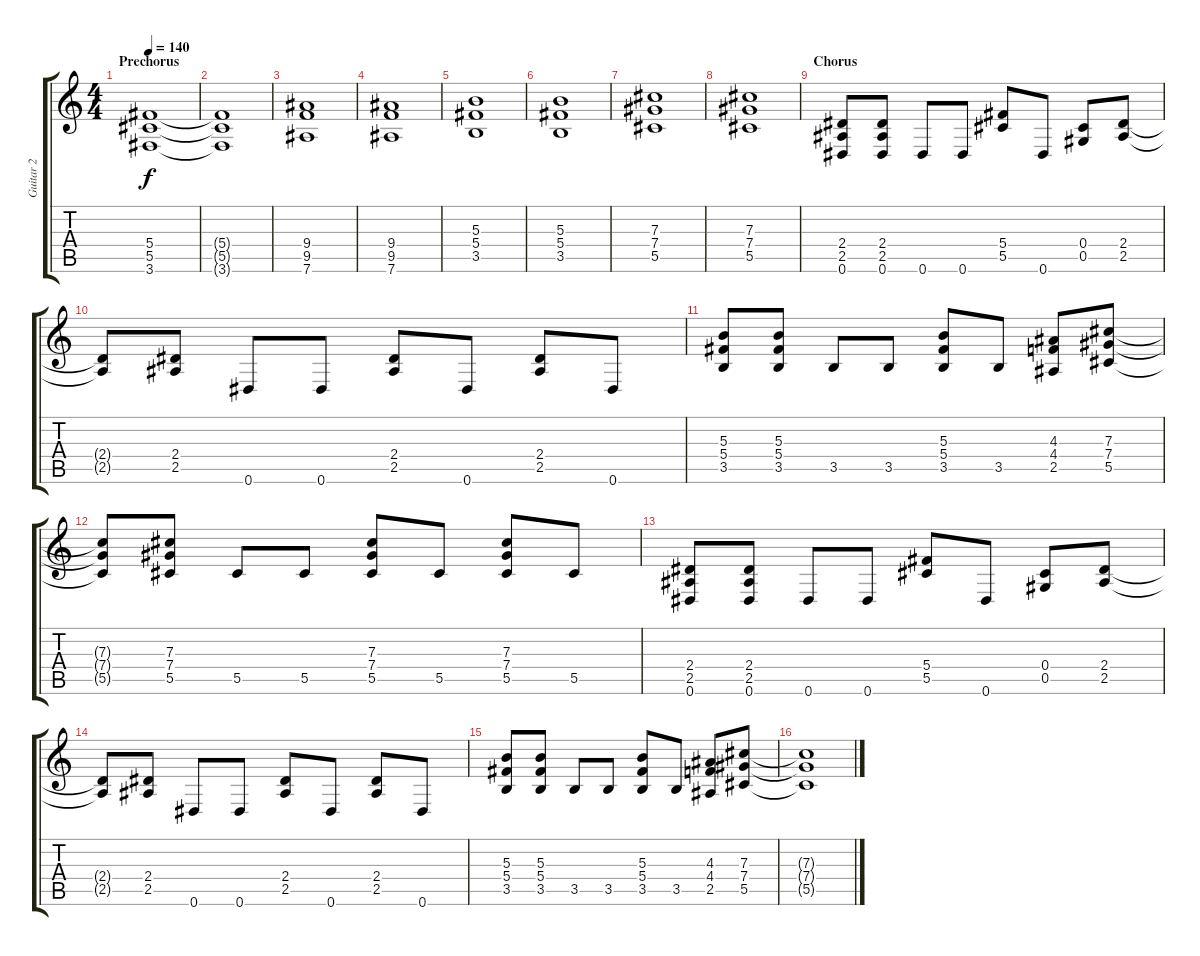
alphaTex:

\track ("Guitar 2" "Guitar 2") {instrument distortionguitar}
\staff {score tabs}
\tuning (Eb4 Bb3 Gb3 Db3 Ab2 Eb2) {hide}
\ts (4 4)
\section ("" "Prechorus")
\tempo 140
\clef g2
\ks c
(5.4 5.5 3.6).1{dy f} |
(5.4{t} 5.5{t} 3.6{t}).1 |
(9.4 9.5 7.6).1 |
(9.4 9.5 7.6).1 |
(5.3 5.4 3.5).1 |
(5.3 5.4 3.5).1 |
(7.3 7.4 5.5).1 |
(7.3 7.4 5.5).1 |
\section ("" "Chorus")
(2.4 2.5 0.6).8 (2.4 2.5 0.6).8 0.6.8 0.6.8 (5.4 5.5).8 0.6.8 (0.4 0.5).8 (2.4 2.5).8 |
(2.4{t} 2.5{t}).8 (2.4 2.5).8 0.6.8 0.6.8 (2.4 2.5).8 0.6.8 (2.4 2.5).8 0.6.8 |
(5.3 5.4 3.5).8 (5.3 5.4 3.5).8 3.5.8 3.5.8 (5.3 5.4 3.5).8 3.5.8 (4.3 4.4 2.5).8 (7.3 7.4 5.5).8 |
(7.3{t} 7.4{t} 5.5{t}).8 (7.3 7.4 5.5).8 5.5.8 5.5.8 (7.3 7.4 5.5).8 5.5.8 (7.3 7.4 5.5).8 5.5.8 |
(2.4 2.5 0.6).8 (2.4 2.5 0.6).8 0.6.8 0.6.8 (5.4 5.5).8 0.6.8 (0.4 0.5).8 (2.4 2.5).8 |
(2.4{t} 2.5{t}).8 (2.4 2.5).8 0.6.8 0.6.8 (2.4 2.5).8 0.6.8 (2.4 2.5).8 0.6.8 |
(5.3 5.4 3.5).8 (5.3 5.4 3.5).8 3.5.8 3.5.8 (5.3 5.4 3.5).8 3.5.8 (4.3 4.4 2.5).8 (7.3 7.4 5.5).8 |
(7.3{t} 7.4{t} 5.5{t}).1
